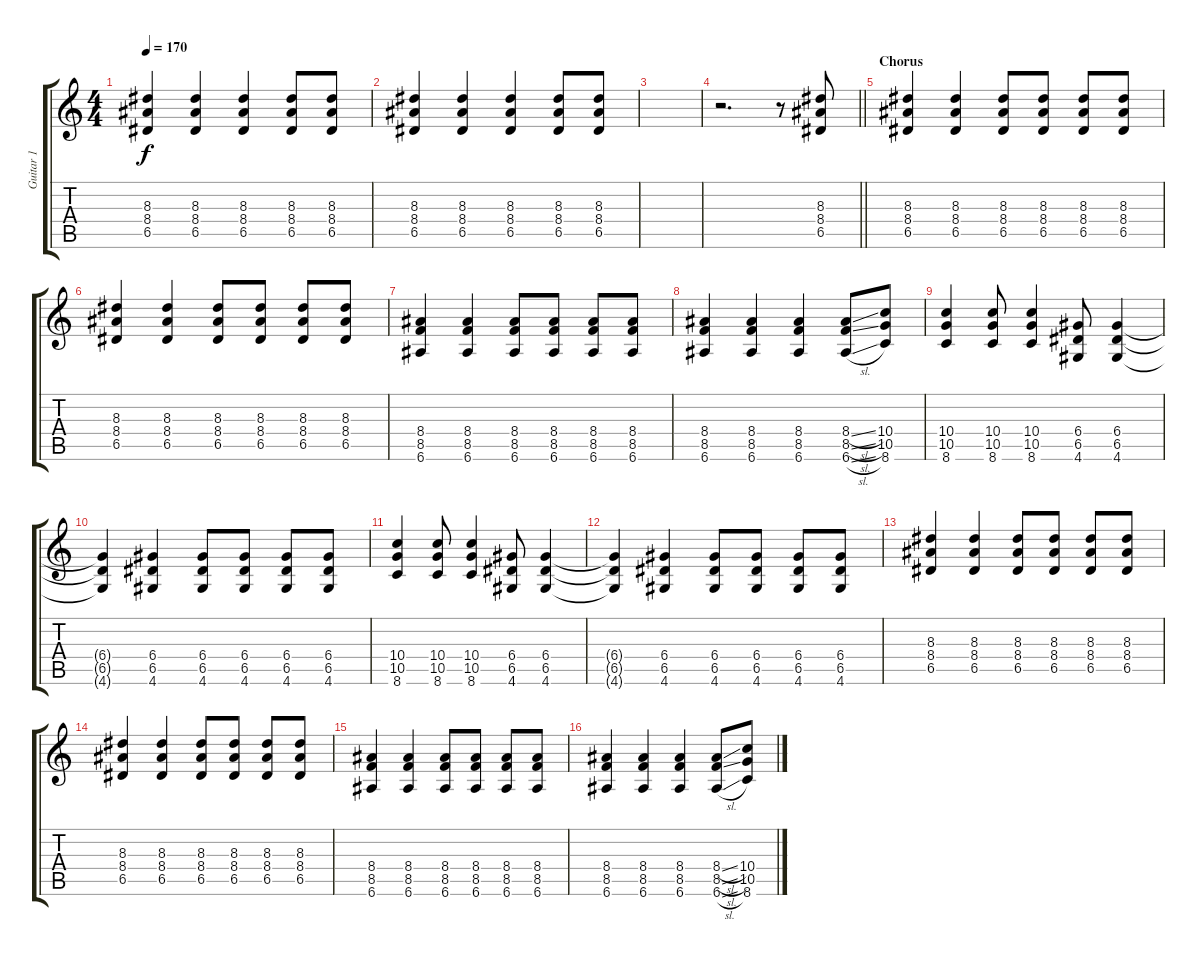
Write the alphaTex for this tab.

\track ("Guitar 1" "Guitar 1") {instrument overdrivenguitar}
\staff {score tabs}
\tuning (E4 B3 G3 D3 A2 E2) {hide}
\ts (4 4)
\tempo 170
\clef g2
\ks c
(8.3 8.4 6.5).4{dy f} (8.3 8.4 6.5).4 (8.3 8.4 6.5).4 (8.3 8.4 6.5).8 (8.3 8.4 6.5).8 |
(8.3 8.4 6.5).4 (8.3 8.4 6.5).4 (8.3 8.4 6.5).4 (8.3 8.4 6.5).8 (8.3 8.4 6.5).8 |
|
\barLineRight lightlight
r.2{d} r.8 (8.3 8.4 6.5).8 |
\section ("" "Chorus")
(8.3 8.4 6.5).4 (8.3 8.4 6.5).4 (8.3 8.4 6.5).8 (8.3 8.4 6.5).8 (8.3 8.4 6.5).8 (8.3 8.4 6.5).8 |
(8.3 8.4 6.5).4 (8.3 8.4 6.5).4 (8.3 8.4 6.5).8 (8.3 8.4 6.5).8 (8.3 8.4 6.5).8 (8.3 8.4 6.5).8 |
(8.4 8.5 6.6).4 (8.4 8.5 6.6).4 (8.4 8.5 6.6).8 (8.4 8.5 6.6).8 (8.4 8.5 6.6).8 (8.4 8.5 6.6).8 |
(8.4 8.5 6.6).4 (8.4 8.5 6.6).4 (8.4 8.5 6.6).4 (8.4{sl} 8.5{sl} 6.6{sl}).8 (10.4 10.5 8.6).8 |
(10.4 10.5 8.6).4 (10.4 10.5 8.6).8 (10.4 10.5 8.6).4 (6.4 6.5 4.6).8 (6.4 6.5 4.6).4 |
(6.4{t} 6.5{t} 4.6{t}).4 (6.4 6.5 4.6).4 (6.4 6.5 4.6).8 (6.4 6.5 4.6).8 (6.4 6.5 4.6).8 (6.4 6.5 4.6).8 |
(10.4 10.5 8.6).4 (10.4 10.5 8.6).8 (10.4 10.5 8.6).4 (6.4 6.5 4.6).8 (6.4 6.5 4.6).4 |
(6.4{t} 6.5{t} 4.6{t}).4 (6.4 6.5 4.6).4 (6.4 6.5 4.6).8 (6.4 6.5 4.6).8 (6.4 6.5 4.6).8 (6.4 6.5 4.6).8 |
(8.3 8.4 6.5).4 (8.3 8.4 6.5).4 (8.3 8.4 6.5).8 (8.3 8.4 6.5).8 (8.3 8.4 6.5).8 (8.3 8.4 6.5).8 |
(8.3 8.4 6.5).4 (8.3 8.4 6.5).4 (8.3 8.4 6.5).8 (8.3 8.4 6.5).8 (8.3 8.4 6.5).8 (8.3 8.4 6.5).8 |
(8.4 8.5 6.6).4 (8.4 8.5 6.6).4 (8.4 8.5 6.6).8 (8.4 8.5 6.6).8 (8.4 8.5 6.6).8 (8.4 8.5 6.6).8 |
(8.4 8.5 6.6).4 (8.4 8.5 6.6).4 (8.4 8.5 6.6).4 (8.4{sl} 8.5{sl} 6.6{sl}).8 (10.4 10.5 8.6).8
